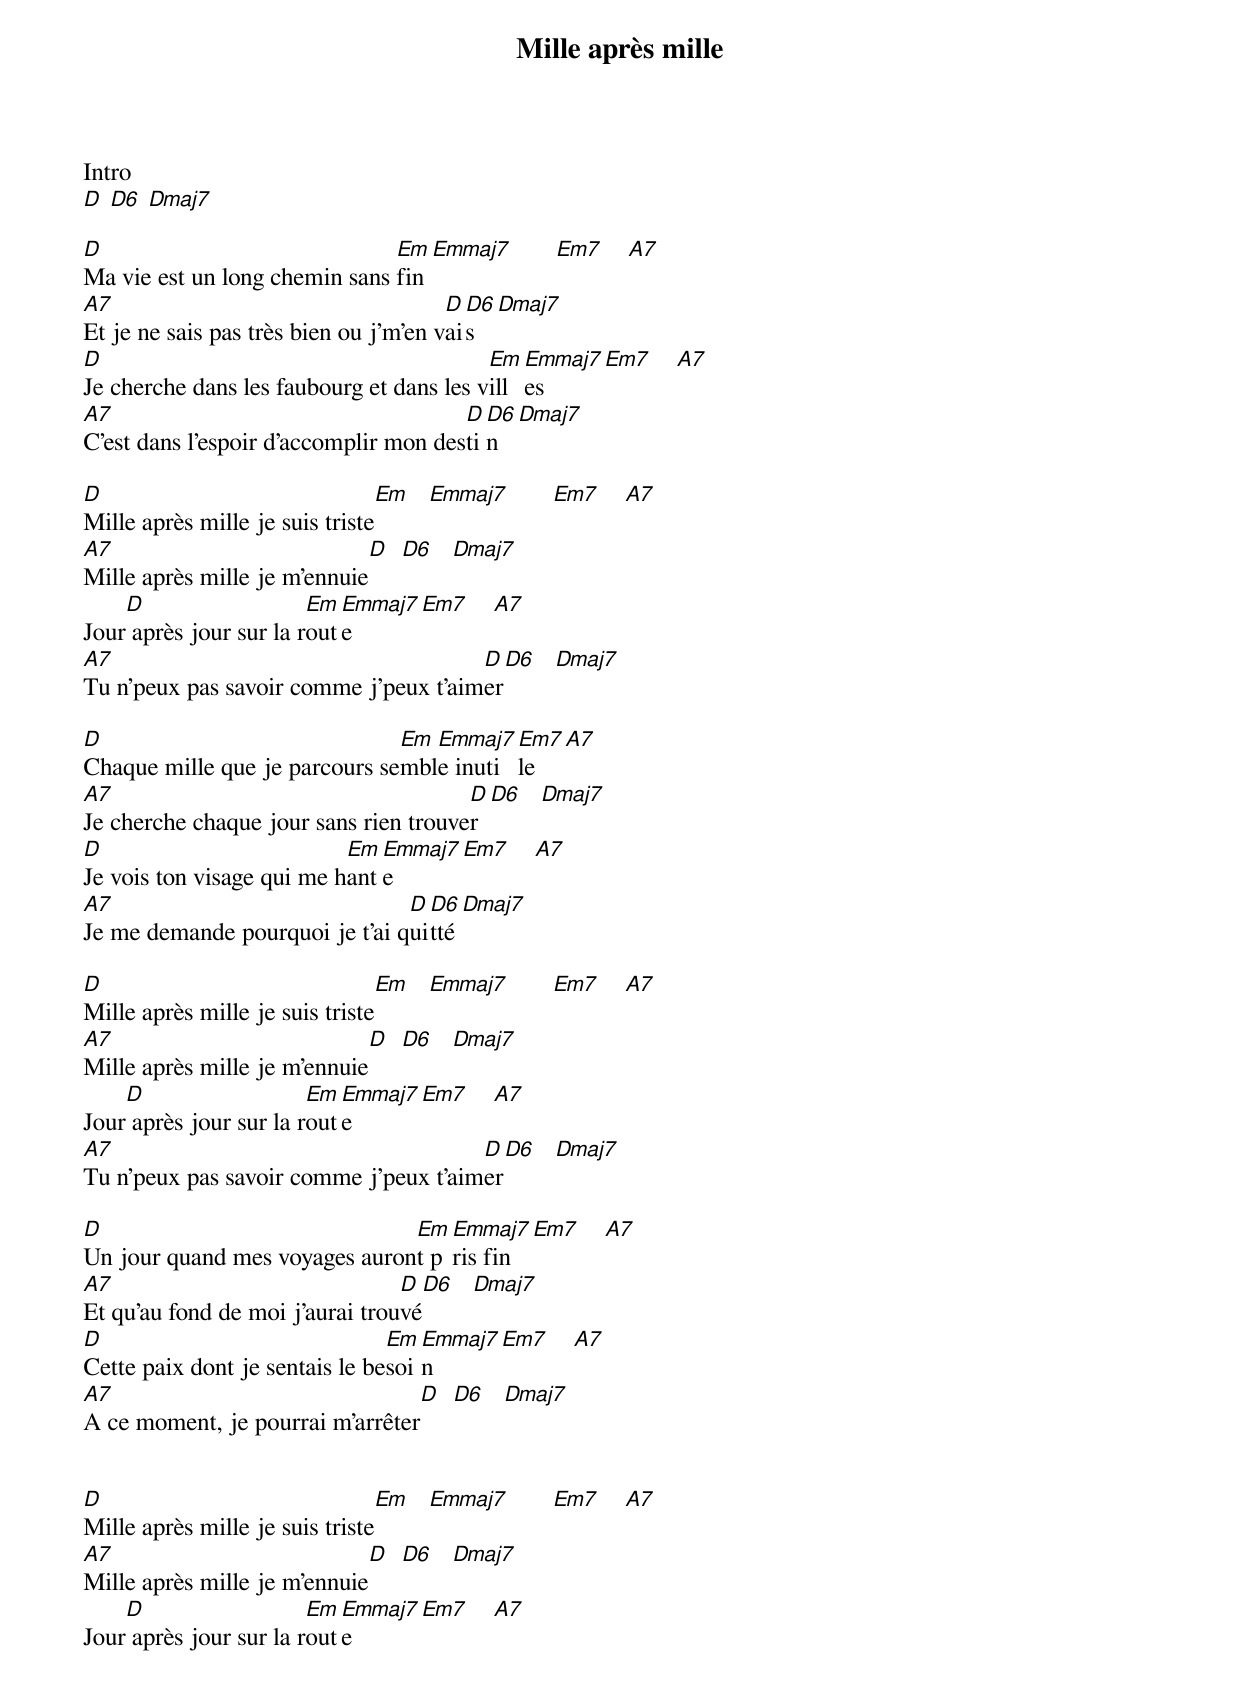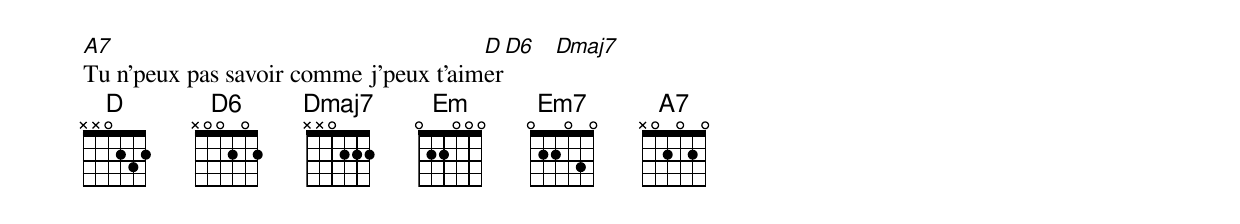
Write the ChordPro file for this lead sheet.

{t:Mille après mille}
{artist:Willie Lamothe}

Intro
[D] [D6] [Dmaj7]

[D]Ma vie est un long chemin sans [Em]fin[Emmaj7]       [Em7]    [A7]
[A7]Et je ne sais pas très bien ou j'm'en v[D]ai[D6]s  [Dmaj7]
[D]Je cherche dans les faubourg et dans les v[Em]ill[Emmaj7]es     [Em7]    [A7]
[A7]C'est dans l'espoir d'accomplir mon des[D]ti[D6]n  [Dmaj7]

[D]Mille après mille je suis triste[Em]   [Emmaj7]       [Em7]    [A7]
[A7]Mille après mille je m'ennuie[D]  [D6]   [Dmaj7]
Jour[D] après jour sur la r[Em]out[Emmaj7]e      [Em7]    [A7]
[A7]Tu n'peux pas savoir comme j'peux t'aim[D]er[D6]   [Dmaj7]

[D]Chaque mille que je parcours se[Em]mbl[Emmaj7]e inuti[Em7]le  [A7]
[A7]Je cherche chaque jour sans rien trouve[D]r [D6]   [Dmaj7]
[D]Je vois ton visage qui me h[Em]ant[Emmaj7]e      [Em7]    [A7]
[A7]Je me demande pourquoi je t'ai q[D]ui[D6]tté[Dmaj7]

[D]Mille après mille je suis triste[Em]   [Emmaj7]       [Em7]    [A7]
[A7]Mille après mille je m'ennuie[D]  [D6]   [Dmaj7]
Jour[D] après jour sur la r[Em]out[Emmaj7]e      [Em7]    [A7]
[A7]Tu n'peux pas savoir comme j'peux t'aim[D]er[D6]   [Dmaj7]

[D]Un jour quand mes voyages auron[Em]t p[Emmaj7]ris fin[Em7]    [A7]
[A7]Et qu'au fond de moi j'aurai trou[D]vé[D6]   [Dmaj7]
[D]Cette paix dont je sentais le be[Em]soi[Emmaj7]n      [Em7]    [A7]
[A7]A ce moment, je pourrai m'arrêter[D]  [D6]   [Dmaj7]


[D]Mille après mille je suis triste[Em]   [Emmaj7]       [Em7]    [A7]
[A7]Mille après mille je m'ennuie[D]  [D6]   [Dmaj7]
Jour[D] après jour sur la r[Em]out[Emmaj7]e      [Em7]    [A7]
[A7]Tu n'peux pas savoir comme j'peux t'aim[D]er[D6]   [Dmaj7]
